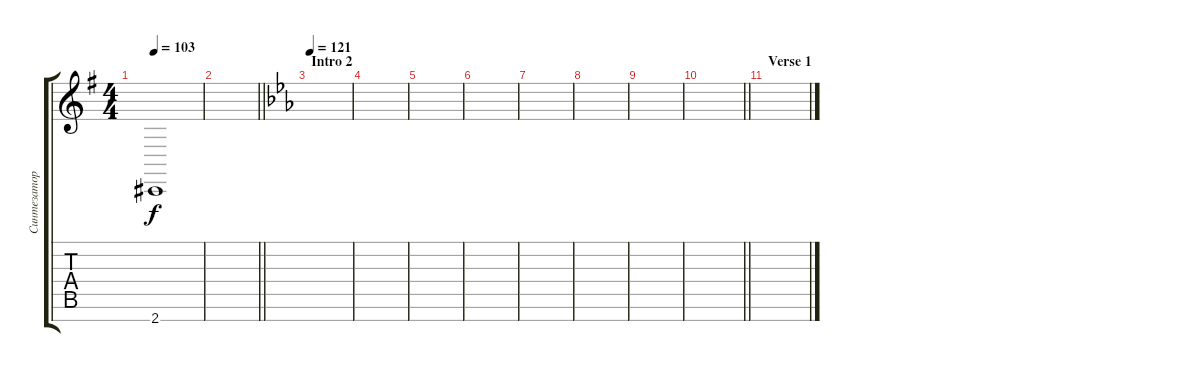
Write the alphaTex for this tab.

\track ("Синтезатор" "Синтезатор") {instrument stringensemble1}
\staff {score tabs}
\tuning (E4 B3 G3 D3 A2 E2 B1) {hide}
\ts (4 4)
\tempo 103
\clef g2
\ks eminor
2.7.1{dy f} |
\barLineRight lightlight
|
\section ("" "Intro 2")
\tempo 121
\ks cminor
|
|
|
|
|
|
|
\barLineRight lightlight
|
\section ("" "Verse 1")
